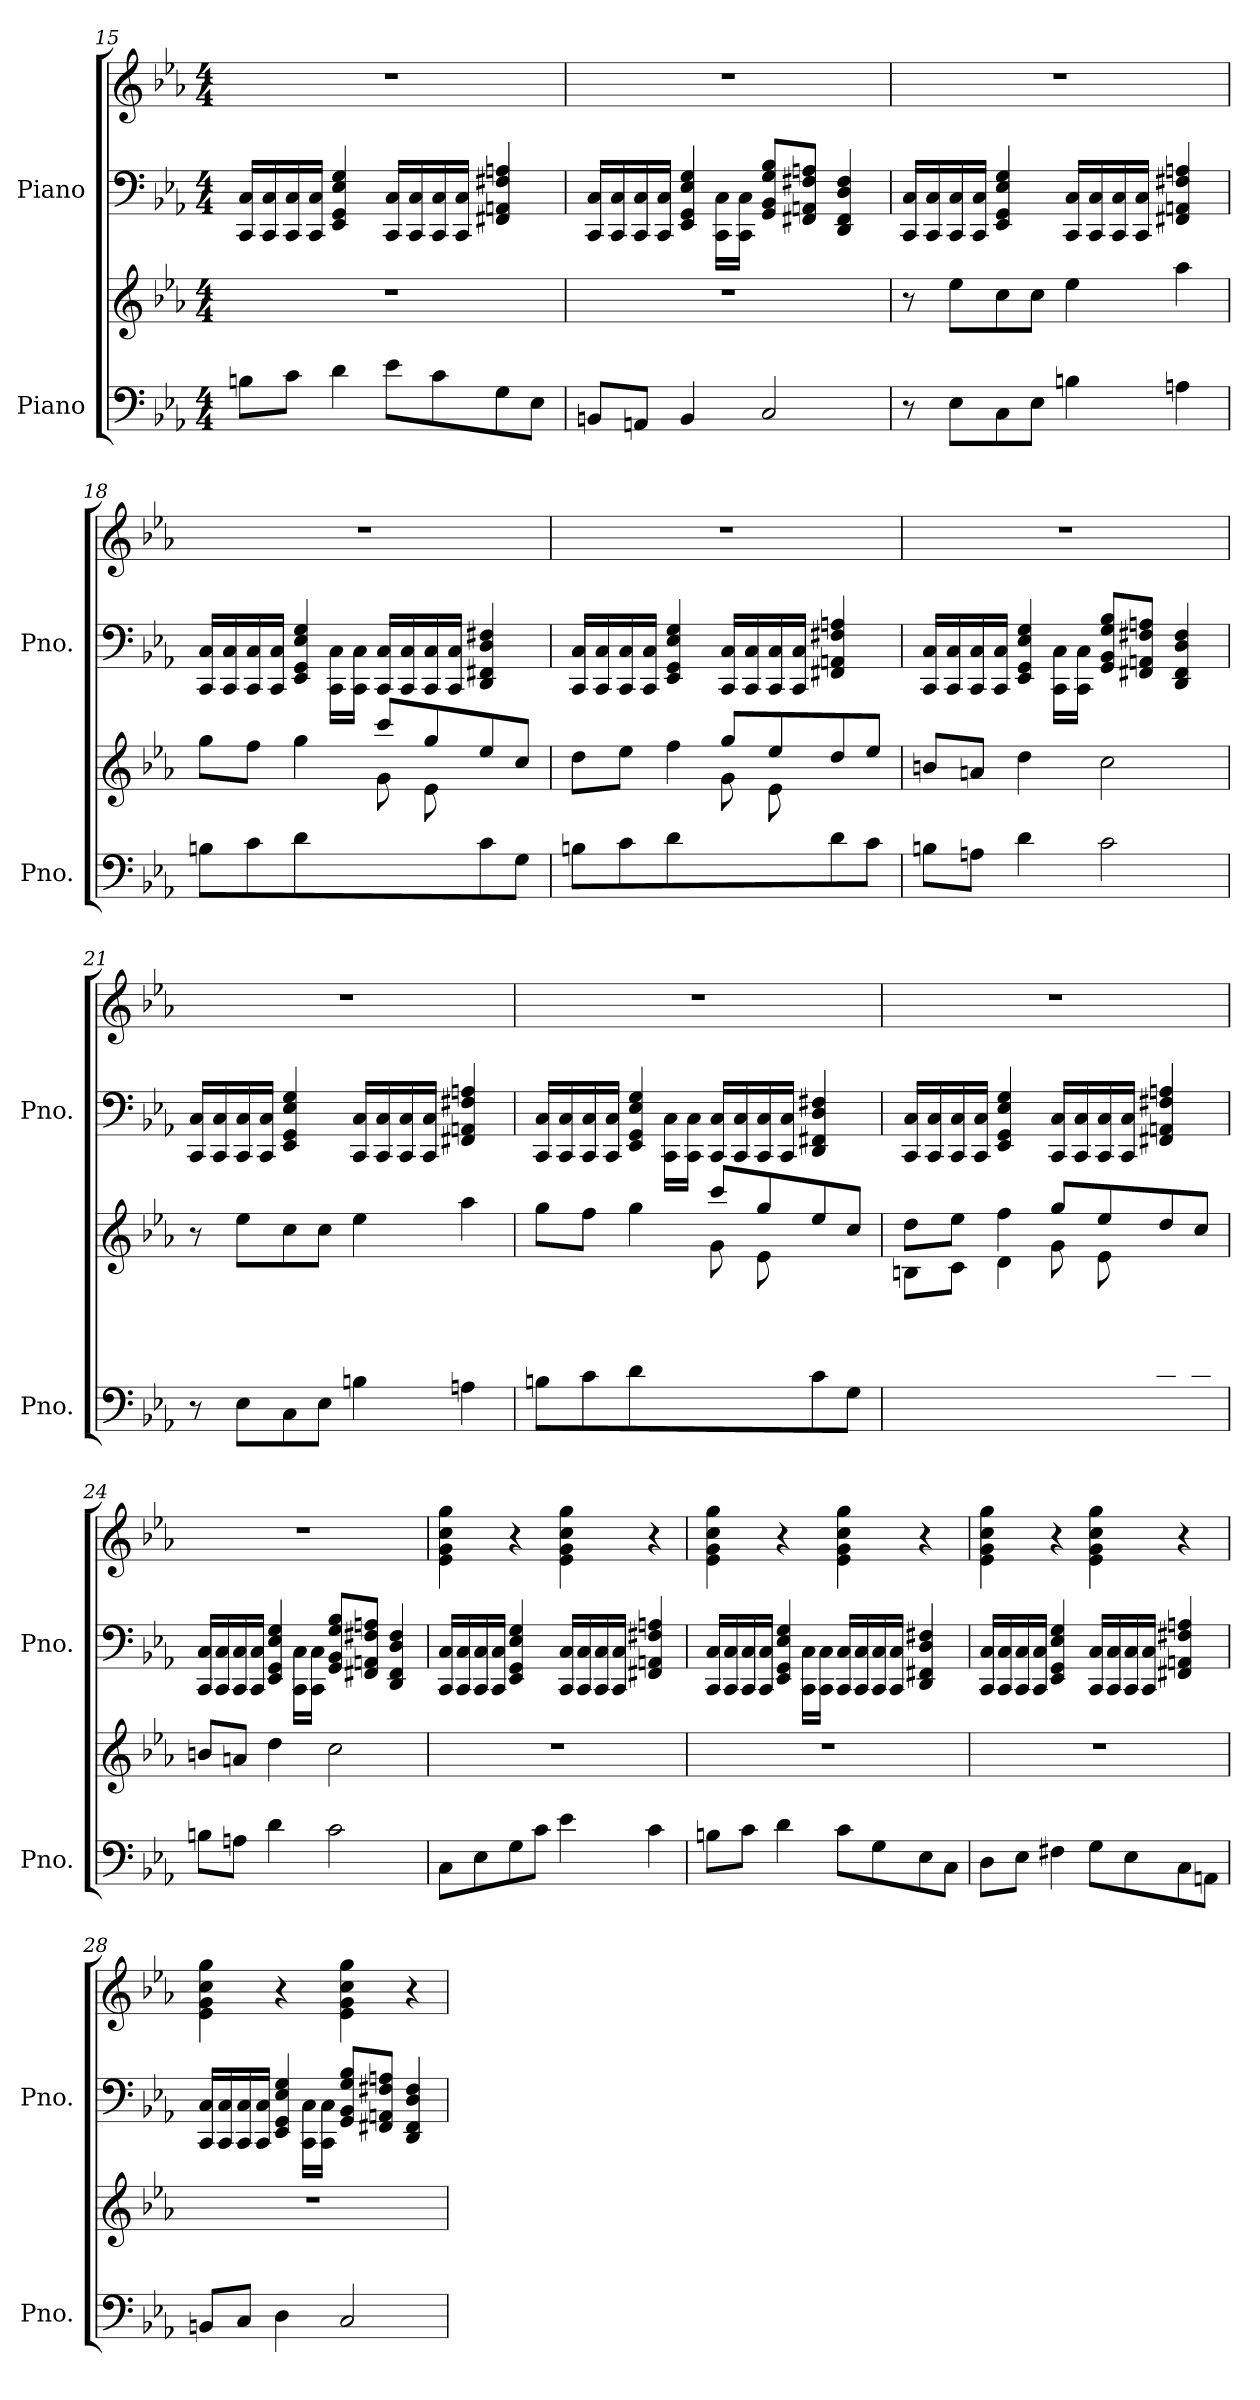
**kern	**kern	**kern	**kern
*part2	*part2	*part1	*part1
*staff4	*staff3	*staff2	*staff1
*I"Piano	*	*I"Piano	*
*I'Pno.	*	*I'Pno.	*
!!LO:LB:g=z
*clefF4	*clefG2	*clefF4	*clefG2
*k[b-e-a-]	*k[b-e-a-]	*k[b-e-a-]	*k[b-e-a-]
*M4/4	*M4/4	*M4/4	*M4/4
=15	=15	=15	=15
8Bn\L	1r	16CC/ 16C/LL	1r
.	.	16CC/ 16C/	.
8c\J	.	16CC/ 16C/	.
.	.	16CC/ 16C/JJ	.
4d\	.	4EE-/ 4GG/ 4E-/ 4G/	.
8e-\L	.	16CC/ 16C/LL	.
.	.	16CC/ 16C/	.
8c\	.	16CC/ 16C/	.
.	.	16CC/ 16C/JJ	.
8G\	.	4FF#X/ 4AAn/ 4F#X/ 4An/	.
8E-\J	.	.	.
=16	=16	=16	=16
*	*	*^	*
8BBn/L	1r	16CC/ 16C/LL	4.ryy	1r
.	.	16CC/ 16C/	.	.
8AAn/J	.	16CC/ 16C/	.	.
.	.	16CC/ 16C/JJ	.	.
4BB/	.	4EE-/ 4GG/ 4E-/ 4G/	.	.
.	.	.	16CC\ 16C\LL	.
.	.	.	16CC\ 16C\JJ	.
2C/	.	8GG/ 8BB-/ 8G/ 8B-/L	2ryy	.
.	.	8FF#X/ 8AAn/ 8F#X/ 8An/J	.	.
.	.	4DD/ 4FF#/ 4D/ 4F#/	.	.
*	*	*v	*v	*
!!LO:LB:g=z
=17	=17	=17	=17
8r	8r	16CC/ 16C/LL	1r
.	.	16CC/ 16C/	.
8E-\L	8ee-\L	16CC/ 16C/	.
.	.	16CC/ 16C/JJ	.
8C\	8cc\	4EE-/ 4GG/ 4E-/ 4G/	.
8E-\J	8cc\J	.	.
4Bn\	4ee-\	16CC/ 16C/LL	.
.	.	16CC/ 16C/	.
.	.	16CC/ 16C/	.
.	.	16CC/ 16C/JJ	.
4An\	4aa-\	4FF#X/ 4AAn/ 4F#X/ 4An/	.
=18	=18	=18	=18
*	*^	*^	*
8Bn\L	8gg\L	2ryy	16CC/ 16C/LL	4.ryy	1r
.	.	.	16CC/ 16C/	.	.
8c\J	8ff\J	.	16CC/ 16C/	.	.
.	.	.	16CC/ 16C/JJ	.	.
4d\	4gg\	.	4EE-/ 4GG/ 4E-/ 4G/	.	.
.	.	.	.	16CC\ 16C\LL	.
.	.	.	.	16CC\ 16C\JJ	.
4ryy	8ccc/L	8g\L	16CC/ 16C/LL	2ryy	.
.	.	.	16CC/ 16C/	.	.
.	8gg/	8e-\	16CC/ 16C/	.	.
.	.	.	16CC/ 16C/JJ	.	.
8c/	8ee-/	4ryy	4DD/ 4FF#X/ 4D/ 4F#X/	.	.
8G/J	8cc/J	.	.	.	.
*	*	*	*v	*v	*
!!LO:PB:g=z
=19	=19	=19	=19	=19
8Bn\L	8dd\L	2ryy	16CC/ 16C/LL	1r
.	.	.	16CC/ 16C/	.
8c\J	8ee-\J	.	16CC/ 16C/	.
.	.	.	16CC/ 16C/JJ	.
4d\	4ff\	.	4EE-/ 4GG/ 4E-/ 4G/	.
4ryy	8gg/L	8g\L	16CC/ 16C/LL	.
.	.	.	16CC/ 16C/	.
.	8ee-/	8e-\	16CC/ 16C/	.
.	.	.	16CC/ 16C/JJ	.
8d/	8dd/	4ryy	4FF#X/ 4AAn/ 4F#X/ 4An/	.
8c/J	8ee-/J	.	.	.
*	*v	*v	*	*
=20	=20	=20	=20
*	*	*^	*
8Bn\L	8bn/L	16CC/ 16C/LL	4.ryy	1r
.	.	16CC/ 16C/	.	.
8An\J	8an/J	16CC/ 16C/	.	.
.	.	16CC/ 16C/JJ	.	.
4d\	4dd\	4EE-/ 4GG/ 4E-/ 4G/	.	.
.	.	.	16CC\ 16C\LL	.
.	.	.	16CC\ 16C\JJ	.
2c\	2cc\	8GG/ 8BB-/ 8G/ 8B-/L	2ryy	.
.	.	8FF#X/ 8AAn/ 8F#X/ 8An/J	.	.
.	.	4DD/ 4FF#/ 4D/ 4F#/	.	.
*	*	*v	*v	*
!!LO:LB:g=z
=21	=21	=21	=21
8r	8r	16CC/ 16C/LL	1r
.	.	16CC/ 16C/	.
8E-\L	8ee-\L	16CC/ 16C/	.
.	.	16CC/ 16C/JJ	.
8C\	8cc\	4EE-/ 4GG/ 4E-/ 4G/	.
8E-\J	8cc\J	.	.
4Bn\	4ee-\	16CC/ 16C/LL	.
.	.	16CC/ 16C/	.
.	.	16CC/ 16C/	.
.	.	16CC/ 16C/JJ	.
4An\	4aa-\	4FF#X/ 4AAn/ 4F#X/ 4An/	.
=22	=22	=22	=22
*	*^	*^	*
8Bn\L	8gg\L	2ryy	16CC/ 16C/LL	4.ryy	1r
.	.	.	16CC/ 16C/	.	.
8c\J	8ff\J	.	16CC/ 16C/	.	.
.	.	.	16CC/ 16C/JJ	.	.
4d\	4gg\	.	4EE-/ 4GG/ 4E-/ 4G/	.	.
.	.	.	.	16CC\ 16C\LL	.
.	.	.	.	16CC\ 16C\JJ	.
4ryy	8ccc/L	8g\L	16CC/ 16C/LL	2ryy	.
.	.	.	16CC/ 16C/	.	.
.	8gg/	8e-\	16CC/ 16C/	.	.
.	.	.	16CC/ 16C/JJ	.	.
8c/	8ee-/	4ryy	4DD/ 4FF#X/ 4D/ 4F#X/	.	.
8G/J	8cc/J	.	.	.	.
*	*	*	*v	*v	*
!!LO:LB:g=z
=23	=23	=23	=23	=23
2.ryy	8dd\L	8Bn\L	16CC/ 16C/LL	1r
.	.	.	16CC/ 16C/	.
.	8ee-\J	8c\J	16CC/ 16C/	.
.	.	.	16CC/ 16C/JJ	.
.	4ff\	4d\	4EE-/ 4GG/ 4E-/ 4G/	.
.	8gg/L	8g\L	16CC/ 16C/LL	.
.	.	.	16CC/ 16C/	.
.	8ee-/	8e-\	16CC/ 16C/	.
.	.	.	16CC/ 16C/JJ	.
8d/	8dd/	4ryy	4FF#X/ 4AAn/ 4F#X/ 4An/	.
8c/J	8cc/J	.	.	.
*	*v	*v	*	*
=24	=24	=24	=24
*	*	*^	*
8Bn\L	8bn/L	16CC/ 16C/LL	4.ryy	1r
.	.	16CC/ 16C/	.	.
8An\J	8an/J	16CC/ 16C/	.	.
.	.	16CC/ 16C/JJ	.	.
4d\	4dd\	4EE-/ 4GG/ 4E-/ 4G/	.	.
.	.	.	16CC\ 16C\LL	.
.	.	.	16CC\ 16C\JJ	.
2c\	2cc\	8GG/ 8BB-/ 8G/ 8B-/L	2ryy	.
.	.	8FF#X/ 8AAn/ 8F#X/ 8An/J	.	.
.	.	4DD/ 4FF#/ 4D/ 4F#/	.	.
*	*	*v	*v	*
!!LO:PB:g=z
=25	=25	=25	=25
8C\L	1r	16CC/ 16C/LL	4e-\ 4g\ 4cc\ 4gg\
.	.	16CC/ 16C/	.
8E-\	.	16CC/ 16C/	.
.	.	16CC/ 16C/JJ	.
8G\	.	4EE-/ 4GG/ 4E-/ 4G/	4r
8c\J	.	.	.
4e-\	.	16CC/ 16C/LL	4e-\ 4g\ 4cc\ 4gg\
.	.	16CC/ 16C/	.
.	.	16CC/ 16C/	.
.	.	16CC/ 16C/JJ	.
4c\	.	4FF#X/ 4AAn/ 4F#X/ 4An/	4r
=26	=26	=26	=26
*	*	*^	*
8Bn\L	1r	16CC/ 16C/LL	4.ryy	4e-\ 4g\ 4cc\ 4gg\
.	.	16CC/ 16C/	.	.
8c\J	.	16CC/ 16C/	.	.
.	.	16CC/ 16C/JJ	.	.
4d\	.	4EE-/ 4GG/ 4E-/ 4G/	.	4r
.	.	.	16CC\ 16C\LL	.
.	.	.	16CC\ 16C\JJ	.
8c\L	.	16CC/ 16C/LL	2ryy	4e-\ 4g\ 4cc\ 4gg\
.	.	16CC/ 16C/	.	.
8G\	.	16CC/ 16C/	.	.
.	.	16CC/ 16C/JJ	.	.
8E-\	.	4DD/ 4FF#X/ 4D/ 4F#X/	.	4r
8C\J	.	.	.	.
*	*	*v	*v	*
!!LO:LB:g=z
=27	=27	=27	=27
8D\L	1r	16CC/ 16C/LL	4e-\ 4g\ 4cc\ 4gg\
.	.	16CC/ 16C/	.
8E-\J	.	16CC/ 16C/	.
.	.	16CC/ 16C/JJ	.
4F#X\	.	4EE-/ 4GG/ 4E-/ 4G/	4r
8G\L	.	16CC/ 16C/LL	4e-\ 4g\ 4cc\ 4gg\
.	.	16CC/ 16C/	.
8E-\	.	16CC/ 16C/	.
.	.	16CC/ 16C/JJ	.
8C\	.	4FF#X/ 4AAn/ 4F#X/ 4An/	4r
8AAn\J	.	.	.
=28	=28	=28	=28
*	*	*^	*
8BBn/L	1r	16CC/ 16C/LL	4.ryy	4e-\ 4g\ 4cc\ 4gg\
.	.	16CC/ 16C/	.	.
8C/J	.	16CC/ 16C/	.	.
.	.	16CC/ 16C/JJ	.	.
4D\	.	4EE-/ 4GG/ 4E-/ 4G/	.	4r
.	.	.	16CC\ 16C\LL	.
.	.	.	16CC\ 16C\JJ	.
2C/	.	8GG/ 8BB-/ 8G/ 8B-/L	2ryy	4e-\ 4g\ 4cc\ 4gg\
.	.	8FF#X/ 8AAn/ 8F#X/ 8An/J	.	.
.	.	4DD/ 4FF#/ 4D/ 4F#/	.	4r
*	*	*v	*v	*
=	=	=	=
*-	*-	*-	*-
